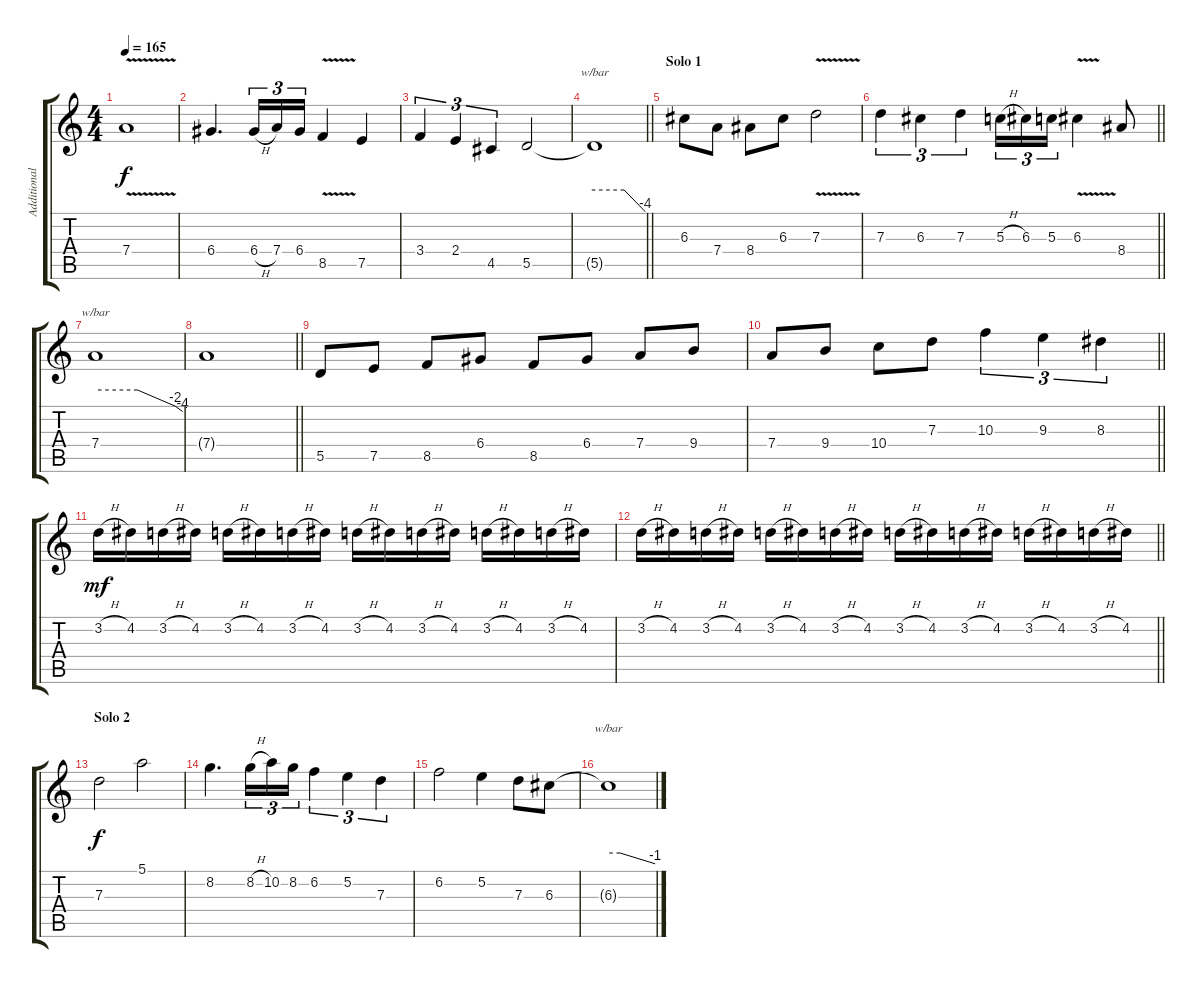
\track ("Additional Guitar" "Additional") {instrument distortionguitar}
\staff {score tabs}
\tuning (E4 B3 G3 D3 A2 E2) {hide}
\ts (4 4)
\tempo 165
\clef g2
\ks c
7.4{v}.1{dy f} |
6.4.4{d} 6.4{h}.16{tu (3 2)} 7.4.16{tu (3 2)} 6.4.16{tu (3 2)} 8.5{v}.4 7.5.4 |
3.4.4{tu (3 2)} 2.4.4{tu (3 2)} 4.5.4{tu (3 2)} 5.5.2 |
\barLineRight lightlight
5.5{t}.1{tbe (custom default 0 0 35 0 60 -16)} |
\section ("" "Solo 1")
6.3.8 7.4.8 8.4.8 6.3.8 7.3{v}.2 |
\barLineRight lightlight
7.3.4{tu (3 2)} 6.3.4{tu (3 2)} 7.3.4{tu (3 2)} 5.3{h}.16{tu (3 2)} 6.3.16{tu (3 2)} 5.3.16{tu (3 2)} 6.3{v}.4 8.4.8 |
7.4.1{tbe (custom default 0 0 29 0 55 -8 60 -16)} |
\barLineRight lightlight
7.4{t}.1 |
5.5.8 7.5.8 8.5.8 6.4.8 8.5.8 6.4.8 7.4.8 9.4.8 |
\barLineRight lightlight
7.4.8 9.4.8 10.4.8 7.3.8 10.3.4{tu (3 2)} 9.3.4{tu (3 2)} 8.3.4{tu (3 2)} |
3.2{h}.16{dy mf} 4.2.16 3.2{h}.16 4.2.16 3.2{h}.16 4.2.16 3.2{h}.16 4.2.16 3.2{h}.16 4.2.16 3.2{h}.16 4.2.16 3.2{h}.16 4.2.16 3.2{h}.16 4.2.16 |
\barLineRight lightlight
3.2{h}.16 4.2.16 3.2{h}.16 4.2.16 3.2{h}.16 4.2.16 3.2{h}.16 4.2.16 3.2{h}.16 4.2.16 3.2{h}.16 4.2.16 3.2{h}.16 4.2.16 3.2{h}.16 4.2.16 |
\section ("" "Solo 2")
7.3.2{dy f} 5.1.2 |
8.2.4{d} 8.2{h}.16{tu (3 2)} 10.2.16{tu (3 2)} 8.2.16{tu (3 2)} 6.2.4{tu (3 2)} 5.2.4{tu (3 2)} 7.3.4{tu (3 2)} |
6.2.2 5.2.4 7.3.8 6.3.8 |
6.3{t}.1{tbe (custom default 0 0 15 0 60 -4)}
